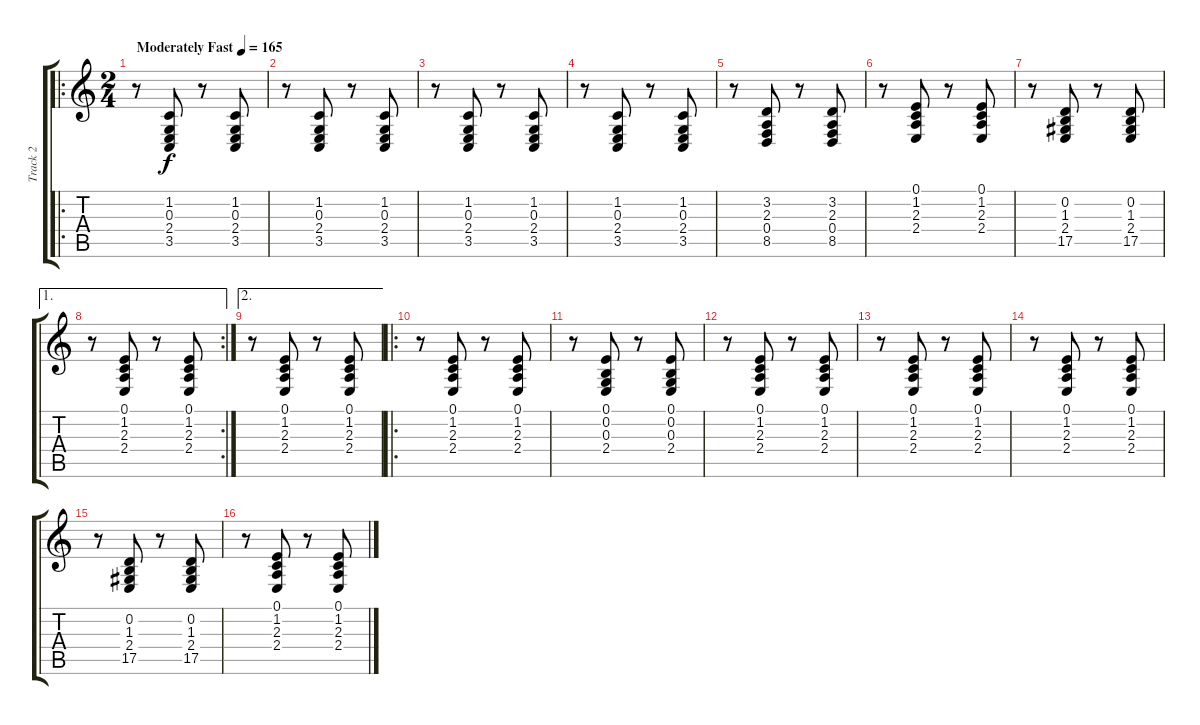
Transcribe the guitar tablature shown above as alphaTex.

\track ("Track 2" "Track 2") {instrument accordion}
\staff {score tabs}
\tuning (E4 B3 G3 D3 A2 E2) {hide}
\ro
\ts (2 4)
\tempo (165 "Moderately Fast")
\clef g2
\ks c
r.8{dy f instrument accordion} (1.2 0.3 2.4 3.5).8 r.8 (1.2 0.3 2.4 3.5).8 |
r.8 (1.2 0.3 2.4 3.5).8 r.8 (1.2 0.3 2.4 3.5).8 |
r.8 (1.2 0.3 2.4 3.5).8 r.8 (1.2 0.3 2.4 3.5).8 |
r.8 (1.2 0.3 2.4 3.5).8 r.8 (1.2 0.3 2.4 3.5).8 |
r.8 (3.2 2.3 0.4 8.5).8 r.8 (3.2 2.3 0.4 8.5).8 |
r.8 (0.1 1.2 2.3 2.4).8 r.8 (0.1 1.2 2.3 2.4).8 |
r.8 (0.2 1.3 2.4 17.5).8 r.8 (0.2 1.3 2.4 17.5).8 |
\ae 1
\rc 2
r.8 (0.1 1.2 2.3 2.4).8 r.8 (0.1 1.2 2.3 2.4).8 |
\ae 2
r.8 (0.1 1.2 2.3 2.4).8 r.8 (0.1 1.2 2.3 2.4).8 |
\ro
r.8 (0.1 1.2 2.3 2.4).8 r.8 (0.1 1.2 2.3 2.4).8 |
r.8 (0.1 0.2 0.3 2.4).8 r.8 (0.1 0.2 0.3 2.4).8 |
r.8 (0.1 1.2 2.3 2.4).8 r.8 (0.1 1.2 2.3 2.4).8 |
r.8 (0.1 1.2 2.3 2.4).8 r.8 (0.1 1.2 2.3 2.4).8 |
r.8 (0.1 1.2 2.3 2.4).8 r.8 (0.1 1.2 2.3 2.4).8 |
r.8 (0.2 1.3 2.4 17.5).8 r.8 (0.2 1.3 2.4 17.5).8 |
r.8 (0.1 1.2 2.3 2.4).8 r.8 (0.1 1.2 2.3 2.4).8
